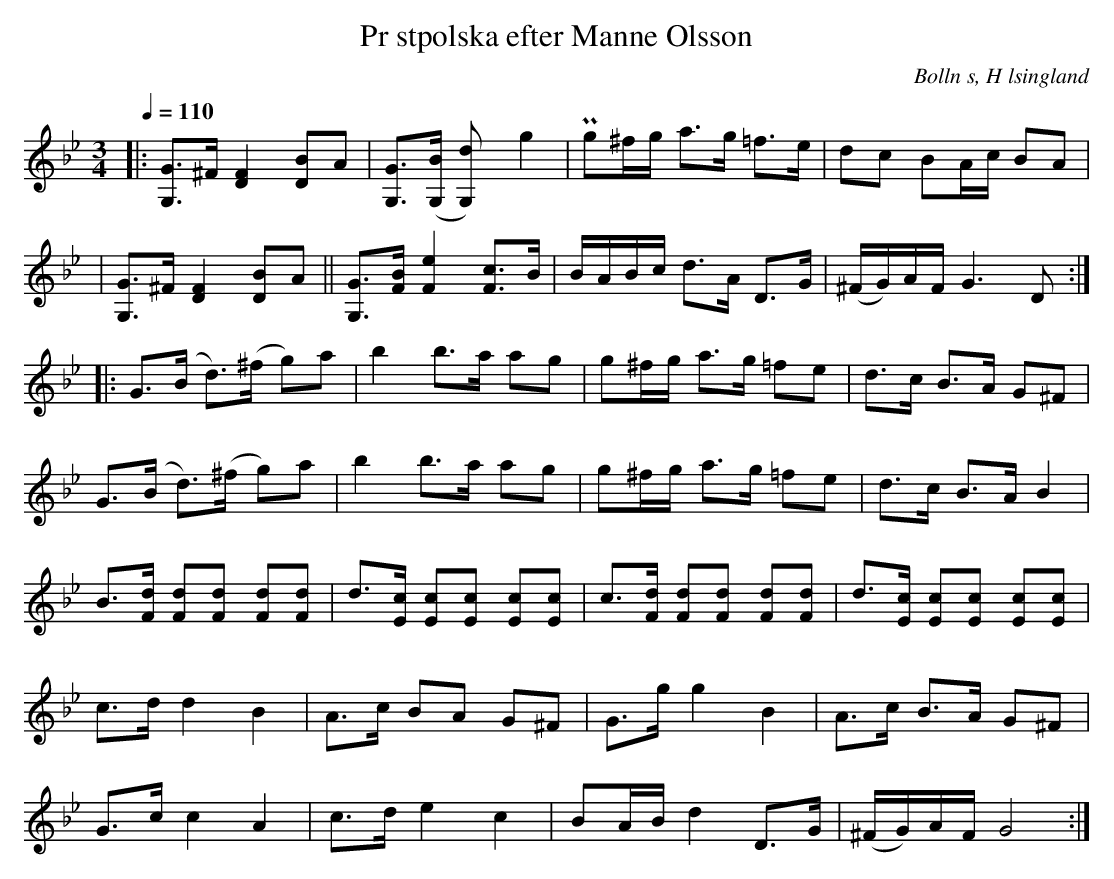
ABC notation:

X:1
T:Pr stpolska efter Manne Olsson
O:Bolln s, H lsingland
M:3/4
L:1/8
Q:1/4=110
K:Gm
|:[G G,]>^F [F2 D2] [D B]A| [G G,]>([B G,]   [d2 G,]) g2| Pg^f/g/ a>g =f>e | dc   BA/c/ BA  |
|[G G,]>^F [F2 D2] [D B]A|| [G G,]>[F B]     [F2 e2]       [F c]>B|B/A/B/c/  d>A D>G  | (^F/G/)A/F/ G3 D  ::
G>(B   d>)(^f   g)a        | b2     b>a      ag         | g^f/g/ a>g =fe | d>c         B>A G^F  |
G>(B   d>)(^f   g)a        | b2     b>a      ag         | g^f/g/ a>g =fe | d>c         B>A B2   |
B>[Fd] [Fd][Fd] [Fd][Fd] | d>[Ec] [Ec][Ec] [Ec][Ec] | \
c>[Fd] [Fd][Fd] [Fd][Fd] | d>[Ec] [Ec][Ec] [Ec][Ec] |
c>d    d2       B2           | A>c    BA       G^F       | G>g    g2 B2     | A>c         B>A G^F  |
G>c    c2       A2           | c>d    e2       c2        | BA/B/  d2 D>G   | (^F/G/)A/F/ G4      :|
